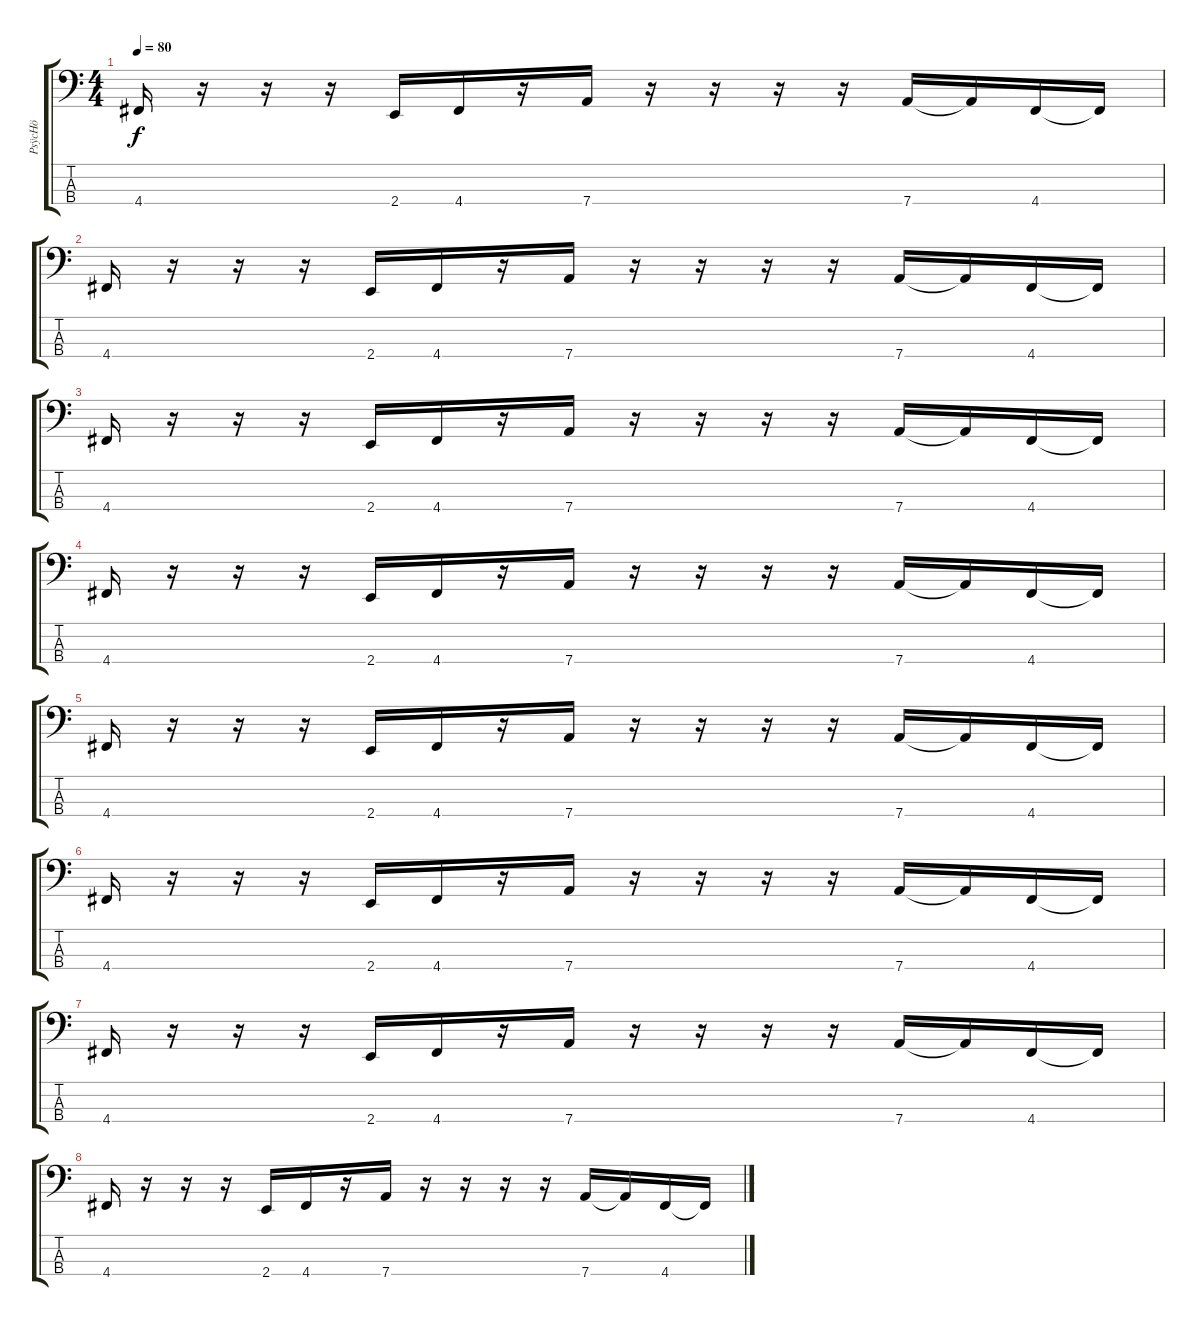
\track ("PsÿcHö" "PsÿcHö") {instrument slapbass1}
\staff {score tabs}
\tuning (G2 D2 A1 D1) {hide}
\ts (4 4)
\tempo 80
\clef f4
\ks c
4.4.16{dy f} r.16 r.16 r.16 2.4.16 4.4.16 r.16 7.4.16 r.16 r.16 r.16 r.16 7.4.16 7.4{t}.16 4.4.16 4.4{t}.16 |
4.4.16 r.16 r.16 r.16 2.4.16 4.4.16 r.16 7.4.16 r.16 r.16 r.16 r.16 7.4.16 7.4{t}.16 4.4.16 4.4{t}.16 |
4.4.16 r.16 r.16 r.16 2.4.16 4.4.16 r.16 7.4.16 r.16 r.16 r.16 r.16 7.4.16 7.4{t}.16 4.4.16 4.4{t}.16 |
4.4.16 r.16 r.16 r.16 2.4.16 4.4.16 r.16 7.4.16 r.16 r.16 r.16 r.16 7.4.16 7.4{t}.16 4.4.16 4.4{t}.16 |
4.4.16 r.16 r.16 r.16 2.4.16 4.4.16 r.16 7.4.16 r.16 r.16 r.16 r.16 7.4.16 7.4{t}.16 4.4.16 4.4{t}.16 |
4.4.16 r.16 r.16 r.16 2.4.16 4.4.16 r.16 7.4.16 r.16 r.16 r.16 r.16 7.4.16 7.4{t}.16 4.4.16 4.4{t}.16 |
4.4.16 r.16 r.16 r.16 2.4.16 4.4.16 r.16 7.4.16 r.16 r.16 r.16 r.16 7.4.16 7.4{t}.16 4.4.16 4.4{t}.16 |
4.4.16 r.16 r.16 r.16 2.4.16 4.4.16 r.16 7.4.16 r.16 r.16 r.16 r.16 7.4.16 7.4{t}.16 4.4.16 4.4{t}.16
